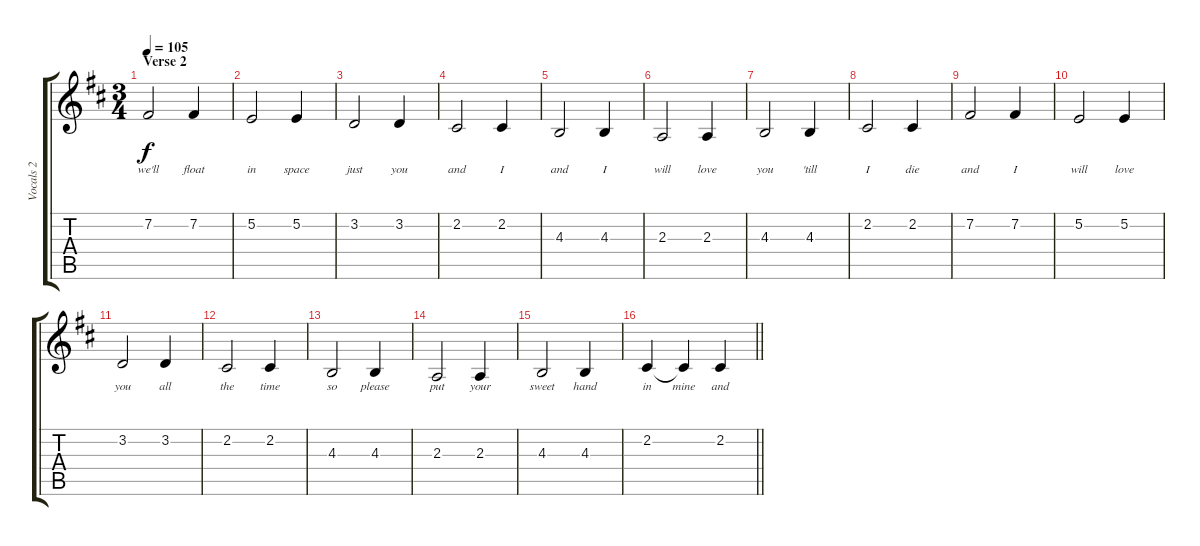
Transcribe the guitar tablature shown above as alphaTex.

\track ("Vocals 2" "Vocals 2") {instrument lead6voice}
\staff {score tabs}
\tuning (E4 B3 G3 D3 A2 E2) {hide}
\ts (3 4)
\section ("" "Verse 2")
\tempo 105
\clef g2
\ks d
7.2.2{lyrics (0 "we'll") lyrics (1 "") lyrics (2 "") lyrics (3 "") lyrics (4 "") dy f} 7.2.4{lyrics (0 "float") lyrics (1 "") lyrics (2 "") lyrics (3 "") lyrics (4 "")} |
5.2.2{lyrics (0 "in") lyrics (1 "") lyrics (2 "") lyrics (3 "") lyrics (4 "")} 5.2.4{lyrics (0 "space") lyrics (1 "") lyrics (2 "") lyrics (3 "") lyrics (4 "")} |
3.2.2{lyrics (0 "just") lyrics (1 "") lyrics (2 "") lyrics (3 "") lyrics (4 "")} 3.2.4{lyrics (0 "you") lyrics (1 "") lyrics (2 "") lyrics (3 "") lyrics (4 "")} |
2.2.2{lyrics (0 "and") lyrics (1 "") lyrics (2 "") lyrics (3 "") lyrics (4 "")} 2.2.4{lyrics (0 "I") lyrics (1 "") lyrics (2 "") lyrics (3 "") lyrics (4 "")} |
4.3.2{lyrics (0 "and") lyrics (1 "") lyrics (2 "") lyrics (3 "") lyrics (4 "")} 4.3.4{lyrics (0 "I") lyrics (1 "") lyrics (2 "") lyrics (3 "") lyrics (4 "")} |
2.3.2{lyrics (0 "will") lyrics (1 "") lyrics (2 "") lyrics (3 "") lyrics (4 "")} 2.3.4{lyrics (0 "love") lyrics (1 "") lyrics (2 "") lyrics (3 "") lyrics (4 "")} |
4.3.2{lyrics (0 "you") lyrics (1 "") lyrics (2 "") lyrics (3 "") lyrics (4 "")} 4.3.4{lyrics (0 "'till") lyrics (1 "") lyrics (2 "") lyrics (3 "") lyrics (4 "")} |
2.2.2{lyrics (0 "I") lyrics (1 "") lyrics (2 "") lyrics (3 "") lyrics (4 "")} 2.2.4{lyrics (0 "die") lyrics (1 "") lyrics (2 "") lyrics (3 "") lyrics (4 "")} |
7.2.2{lyrics (0 "and") lyrics (1 "") lyrics (2 "") lyrics (3 "") lyrics (4 "")} 7.2.4{lyrics (0 "I") lyrics (1 "") lyrics (2 "") lyrics (3 "") lyrics (4 "")} |
5.2.2{lyrics (0 "will") lyrics (1 "") lyrics (2 "") lyrics (3 "") lyrics (4 "")} 5.2.4{lyrics (0 "love") lyrics (1 "") lyrics (2 "") lyrics (3 "") lyrics (4 "")} |
3.2.2{lyrics (0 "you") lyrics (1 "") lyrics (2 "") lyrics (3 "") lyrics (4 "")} 3.2.4{lyrics (0 "all") lyrics (1 "") lyrics (2 "") lyrics (3 "") lyrics (4 "")} |
2.2.2{lyrics (0 "the") lyrics (1 "") lyrics (2 "") lyrics (3 "") lyrics (4 "")} 2.2.4{lyrics (0 "time") lyrics (1 "") lyrics (2 "") lyrics (3 "") lyrics (4 "")} |
4.3.2{lyrics (0 "so") lyrics (1 "") lyrics (2 "") lyrics (3 "") lyrics (4 "")} 4.3.4{lyrics (0 "please") lyrics (1 "") lyrics (2 "") lyrics (3 "") lyrics (4 "")} |
2.3.2{lyrics (0 "put") lyrics (1 "") lyrics (2 "") lyrics (3 "") lyrics (4 "")} 2.3.4{lyrics (0 "your") lyrics (1 "") lyrics (2 "") lyrics (3 "") lyrics (4 "")} |
4.3.2{lyrics (0 "sweet") lyrics (1 "") lyrics (2 "") lyrics (3 "") lyrics (4 "")} 4.3.4{lyrics (0 "hand") lyrics (1 "") lyrics (2 "") lyrics (3 "") lyrics (4 "")} |
\barLineRight lightlight
2.2.4{lyrics (0 "in") lyrics (1 "") lyrics (2 "") lyrics (3 "") lyrics (4 "")} 2.2{t}.4{lyrics (0 "mine") lyrics (1 "") lyrics (2 "") lyrics (3 "") lyrics (4 "")} 2.2.4{lyrics (0 "and") lyrics (1 "") lyrics (2 "") lyrics (3 "") lyrics (4 "")}
